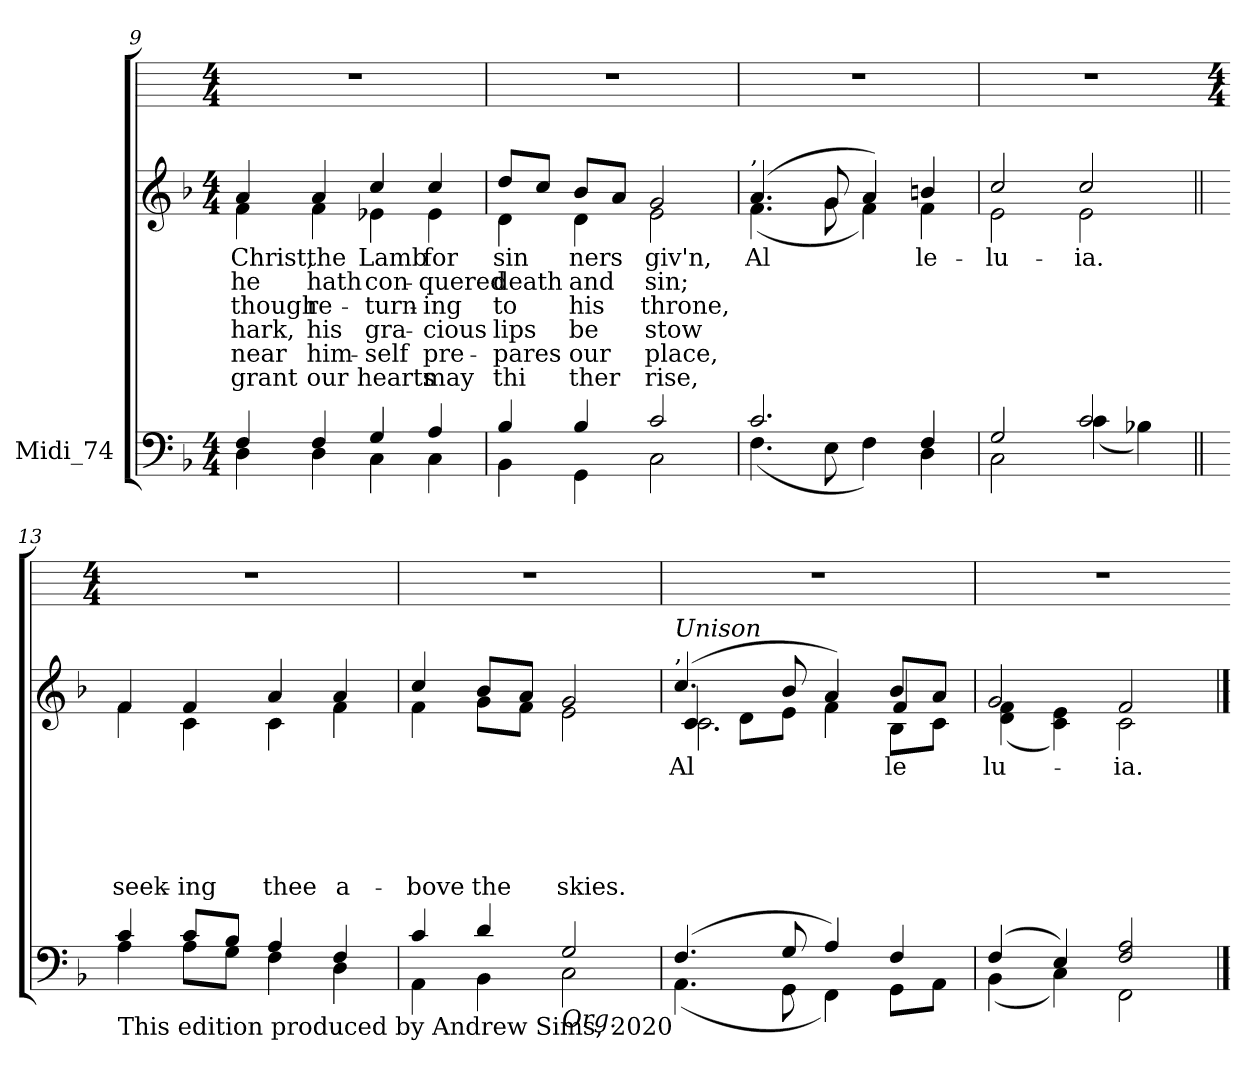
**kern	**kern	**text	**text	**text	**text	**text	**text	**kern
*part3	*part2	*part2	*part2	*part2	*part2	*part2	*part2	*part1
*staff3	*staff2	*staff2	*staff2	*staff2	*staff2	*staff2	*staff2	*staff1
*I"Midi_74	*	*	*	*	*	*	*	*
!!LO:LB:g=z
*clefF4	*clefG2	*	*	*	*	*	*	*
*k[b-]	*k[b-]	*	*	*	*	*	*	*
*F:	*F:	*	*	*	*	*	*	*
*M4/4	*M4/4	*	*	*	*	*	*	*M4/4
=9	=9	=9	=9	=9	=9	=9	=9	=9
*^	*	*	*	*	*	*	*	*
!	!	!	!LO:LY:b	!LO:LY:b	!LO:LY:b	!LO:LY:b	!LO:LY:b	!LO:LY:b	!
*	*	*^	*	*	*	*	*	*	*
4F/	4D\	4a/	4f\	Christ,	he	though	hark,	near	grant	1r
!	!	!	!	!LO:LY:b	!LO:LY:b	!LO:LY:b	!LO:LY:b	!LO:LY:b	!LO:LY:b	!
4F/	4D\	4a/	4f\	the	hath	re-	-his	him-	-our	.
!	!	!	!	!LO:LY:b	!LO:LY:b	!LO:LY:b	!LO:LY:b	!LO:LY:b	!LO:LY:b	!
4G/	4C\	4cc/	4e-X\	Lamb	con-	-turn-	-gra-	-self	hearts	.
!	!	!	!	!LO:LY:b	!LO:LY:b	!LO:LY:b	!LO:LY:b	!LO:LY:b	!LO:LY:b	!
4A/	4C\	4cc/	4e-\	for	quered	ing	cious	pre-	-may	.
=10	=10	=10	=10	=10	=10	=10	=10	=10	=10	=10
!	!	!	!	!LO:LY:b	!LO:LY:b	!LO:LY:b	!LO:LY:b	!LO:LY:b	!LO:LY:b	!
4B-/	4BB-\	8dd/L	4d\	sin	death	to	lips	pares	thi	1r
.	.	8cc/J	.	.	.	.	.	.	.	.
!	!	!	!	!LO:LY:b	!LO:LY:b	!LO:LY:b	!LO:LY:b	!LO:LY:b	!LO:LY:b	!
4B-/	4GG\	8b-/L	4d\	ners	and	his	be	our	ther	.
.	.	8a/J	.	.	.	.	.	.	.	.
!	!	!	!	!LO:LY:b	!LO:LY:b	!LO:LY:b	!LO:LY:b	!LO:LY:b	!LO:LY:b	!
2c/	2C\	2g/	2e\	giv'n,	sin;	throne,	stow	place,	rise,	.
=11	=11	=11	=11	=11	=11	=11	=11	=11	=11	=11
!	!	!LO:TX:a:t=,	!	!	!	!	!	!	!	!
!	!	!	!	!LO:LY:b	!	!	!	!	!	!
2.c/	(<4.F\	(>4.a/	(<4.f\	Al	.	.	.	.	.	1r
.	8E\	8g/	8g\	.	.	.	.	.	.	.
.	4F\)	4a/)	4f\)	.	.	.	.	.	.	.
!	!	!	!	!LO:LY:b	!	!	!	!	!	!
4F/	4D\	4bn/	4f\	le-	.	.	.	.	.	.
=12	=12	=12	=12	=12	=12	=12	=12	=12	=12	=12
!	!	!	!	!LO:LY:b	!	!	!	!	!	!
2G/	2C\	2cc/	2e\	-lu-	.	.	.	.	.	1r
!	!	!	!	!LO:LY:b	!	!	!	!	!	!
2c/	(<4c\	2cc/	2e\	-ia.	.	.	.	.	.	.
.	4B-X\)	.	.	.	.	.	.	.	.	.
*	*	*v	*v	*	*	*	*	*	*	*
!!LO:LB:g=z
=13||	=13||	=13||	=13	=13	=13	=13	=13	=13	=13
*	*	*	*	*	*	*	*	*	*M4/4
!LO:TX:b:t=This edition produced by Andrew Sims, 2020	!	!	!	!	!	!	!	!	!
!	!	!	!LO:LY:b	!LO:LY:b	!LO:LY:b	!LO:LY:b	!LO:LY:b	!	!
*	*	*^	*	*	*	*	*	*	*
!	!	!	!	!	!	!	!	!	!LO:LY:b	!
*	*	*	*^	*	*	*	*	*	*	*
4c/	4A\	4f/	4f\	1ryy	.	.	.	.	.	seek-	1r
!	!	!	!	!	!LO:LY:b	!LO:LY:b	!LO:LY:b	!LO:LY:b	!LO:LY:b	!	!
!	!	!	!	!	!	!	!	!	!	!LO:LY:b	!
8c/L	8A\L	4f/	4c\	.	.	.	.	.	.	-ing	.
8B-/J	8G\J	.	.	.	.	.	.	.	.	.	.
!	!	!	!	!	!LO:LY:b	!LO:LY:b	!LO:LY:b	!LO:LY:b	!LO:LY:b	!	!
!	!	!	!	!	!	!	!	!	!	!LO:LY:b	!
4A/	4F\	4a/	4c\	.	.	.	.	.	.	thee	.
!	!	!	!	!	!LO:LY:b	!LO:LY:b	!LO:LY:b	!LO:LY:b	!LO:LY:b	!	!
!	!	!	!	!	!	!	!	!	!	!LO:LY:b	!
4F/	4D\	4a/	4f\	.	.	.	.	.	.	a-	.
=14	=14	=14	=14	=14	=14	=14	=14	=14	=14	=14	=14
!	!	!	!	!	!LO:LY:b	!LO:LY:b	!LO:LY:b	!LO:LY:b	!LO:LY:b	!	!
!	!	!	!	!	!	!	!	!	!	!LO:LY:b	!
4c/	4AA\	4cc/	4f\	1ryy	.	.	.	.	.	bove	1r
!	!	!	!	!	!LO:LY:b	!LO:LY:b	!LO:LY:b	!LO:LY:b	!LO:LY:b	!	!
!	!	!	!	!	!	!	!	!	!	!LO:LY:b	!
4d/	4BB-\	8b-/L	8g\L	.	.	.	.	.	.	the	.
.	.	8a/J	8f\J	.	.	.	.	.	.	.	.
!LO:TX:b:i:t=Org.	!	!	!	!	!	!	!	!	!	!	!
!	!	!	!	!	!LO:LY:b	!LO:LY:b	!LO:LY:b	!LO:LY:b	!LO:LY:b	!	!
!	!	!	!	!	!	!	!	!	!	!LO:LY:b	!
2G/	2C\	2g/	2e\	.	.	.	.	.	.	skies.	.
=15	=15	=15	=15	=15	=15	=15	=15	=15	=15	=15	=15
!	!	!LO:TX:a:i:t=Unison	!	!	!	!	!	!	!	!	!
!	!	!LO:TX:a:t=,	!	!	!	!	!	!	!	!	!
!	!	!	!	!	!LO:LY:b	!	!	!	!	!	!
(>4.F/	(<4.AA\	(>4.cc/	4c/	2.c\	Al	.	.	.	.	.	1r
.	.	.	8d\L	.	.	.	.	.	.	.	.
8G/	8GG\	8b-/	8e\J	.	.	.	.	.	.	.	.
4A/)	4FF\)	4a/)	4f\	.	.	.	.	.	.	.	.
!	!	!	!	!	!LO:LY:b	!	!	!	!	!	!
4F/	8GG\L	8b-/L	8B-\L	4f/	le	.	.	.	.	.	.
.	8AA\J	8a/J	8c\J	.	.	.	.	.	.	.	.
=16	=16	=16	=16	=16	=16	=16	=16	=16	=16	=16	=16
!	!	!	!	!	!LO:LY:b	!	!	!	!	!	!
(<4F/	(<4BB-\	2g/	(<4d\ 4f\	1ryy	lu-	.	.	.	.	.	1r
4E/)	4C\)	.	4c\ 4e\)	.	.	.	.	.	.	.	.
!	!	!	!	!	!LO:LY:b	!	!	!	!	!	!
2F/ 2A/	2FF\	2f/	2c\	.	-ia.	.	.	.	.	.	.
*v	*v	*	*	*	*	*	*	*	*	*	*
*	*v	*v	*v	*	*	*	*	*	*	*
==	==	=	=	=	=	=	=	=
*-	*-	*-	*-	*-	*-	*-	*-	*-
